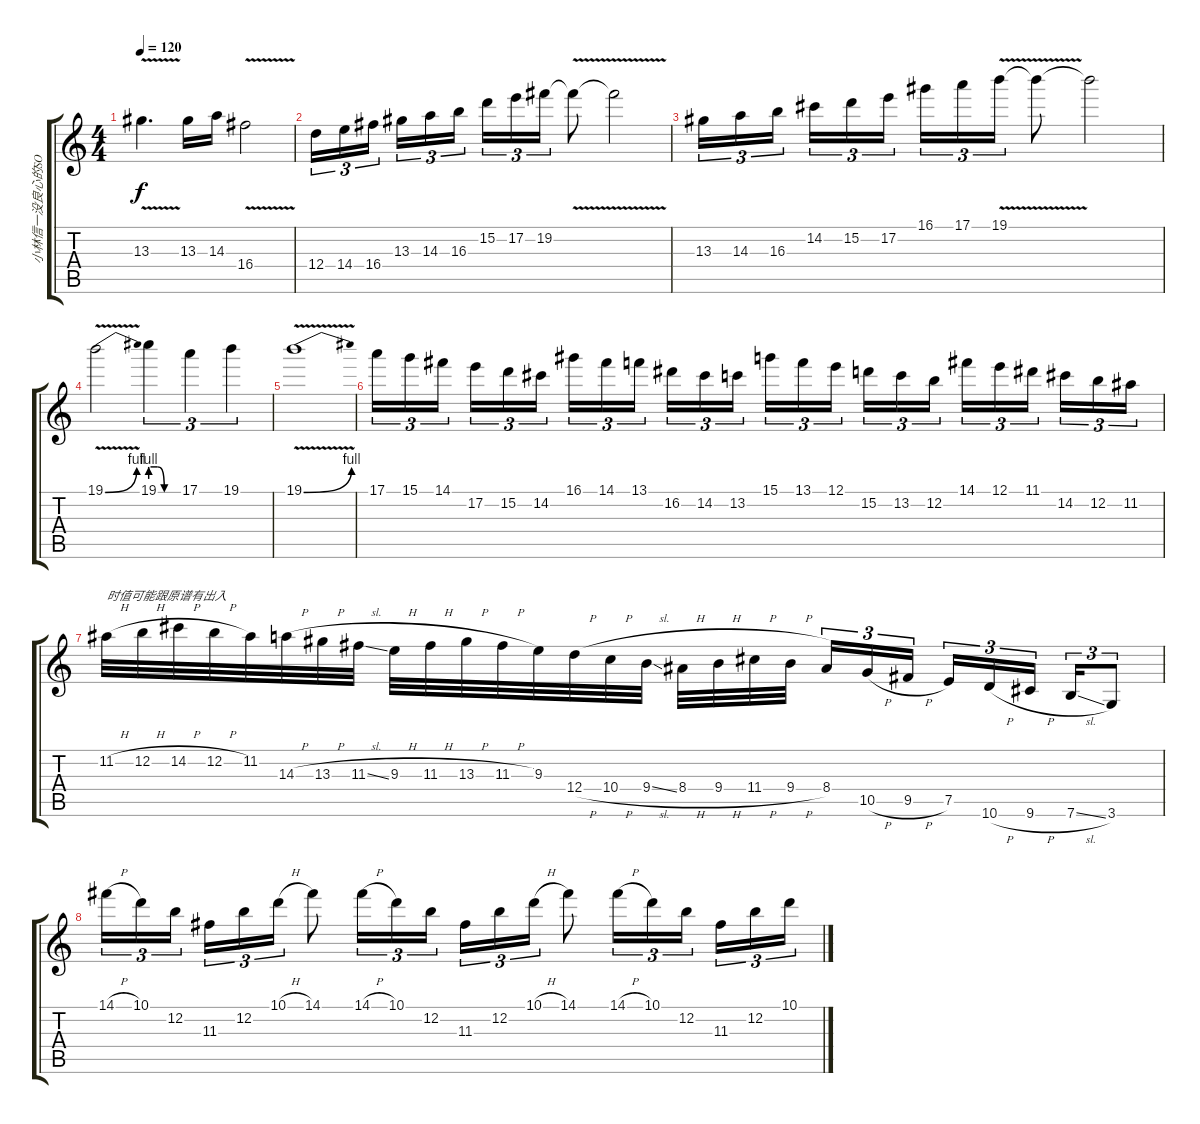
\track ("小林信一没良心的SOLO" "小林信一没良心的SO") {instrument distortionguitar}
\staff {score tabs}
\tuning (E4 B3 G3 D3 A2 E2) {hide}
\ts (4 4)
\tempo 120
\clef g2
\ks c
13.3{v}.4{d dy f} 13.3.16 14.3.16 16.4{v}.2 |
12.4.16{tu (3 2)} 14.4.16{tu (3 2)} 16.4.16{tu (3 2) beam splitsecondary} 13.3.16{tu (3 2)} 14.3.16{tu (3 2)} 16.3.16{tu (3 2)} 15.2.16{tu (3 2)} 17.2.16{tu (3 2)} 19.2.16{tu (3 2)} 19.2{v t}.8 19.2{t}.2 |
13.3.16{tu (3 2)} 14.3.16{tu (3 2)} 16.3.16{tu (3 2) beam splitsecondary} 14.2.16{tu (3 2)} 15.2.16{tu (3 2)} 17.2.16{tu (3 2)} 16.1.16{tu (3 2)} 17.1.16{tu (3 2)} 19.1{v}.16{tu (3 2)} 19.1{t}.8 19.1{t}.2 |
19.1{be (bend 0 0 60 4) v}.2 19.1{be (custom 0 4 15 4 30 0 60 0)}.4{tu (3 2)} 17.1.4{tu (3 2)} 19.1.4{tu (3 2)} |
19.1{be (bend 0 0 60 4) v}.1 |
17.1.16{tu (3 2)} 15.1.16{tu (3 2)} 14.1.16{tu (3 2) beam splitsecondary} 17.2.16{tu (3 2)} 15.2.16{tu (3 2)} 14.2.16{tu (3 2)} 16.1.16{tu (3 2)} 14.1.16{tu (3 2)} 13.1.16{tu (3 2) beam splitsecondary} 16.2.16{tu (3 2)} 14.2.16{tu (3 2)} 13.2.16{tu (3 2)} 15.1.16{tu (3 2)} 13.1.16{tu (3 2)} 12.1.16{tu (3 2) beam splitsecondary} 15.2.16{tu (3 2)} 13.2.16{tu (3 2)} 12.2.16{tu (3 2)} 14.1.16{tu (3 2)} 12.1.16{tu (3 2)} 11.1.16{tu (3 2) beam splitsecondary} 14.2.16{tu (3 2)} 12.2.16{tu (3 2)} 11.2.16{tu (3 2)} |
11.2{h}.32{txt "时值可能跟原谱有出入"} 12.2{h}.32 14.2{h}.32 12.2{h}.32 11.2.32 14.3{h}.32 13.3{h}.32 11.3{sl}.32 9.3{h}.32 11.3{h}.32 13.3{h}.32 11.3{h}.32 9.3.32 12.4{h}.32 10.4{h}.32 9.4{sl}.32 8.4{h}.32 9.4{h}.32 11.4{h}.32 9.4{h}.32{beam splitsecondary} 8.4.16{tu (3 2)} 10.5{h}.16{tu (3 2)} 9.5{h}.16{tu (3 2)} 7.5.16{tu (3 2)} 10.6{h}.16{tu (3 2)} 9.6{h}.16{tu (3 2) beam splitsecondary} 7.6{sl}.16{tu (3 2)} 3.6.8{tu (3 2)} |
14.1{h}.16{tu (3 2)} 10.1.16{tu (3 2)} 12.2.16{tu (3 2) beam splitsecondary} 11.3.16{tu (3 2)} 12.2.16{tu (3 2)} 10.1{h}.16{tu (3 2)} 14.1.8 14.1{h}.16{tu (3 2)} 10.1.16{tu (3 2)} 12.2.16{tu (3 2)} 11.3.16{tu (3 2)} 12.2.16{tu (3 2)} 10.1{h}.16{tu (3 2)} 14.1.8 14.1{h}.16{tu (3 2)} 10.1.16{tu (3 2)} 12.2.16{tu (3 2) beam splitsecondary} 11.3.16{tu (3 2)} 12.2.16{tu (3 2)} 10.1.16{tu (3 2)}
